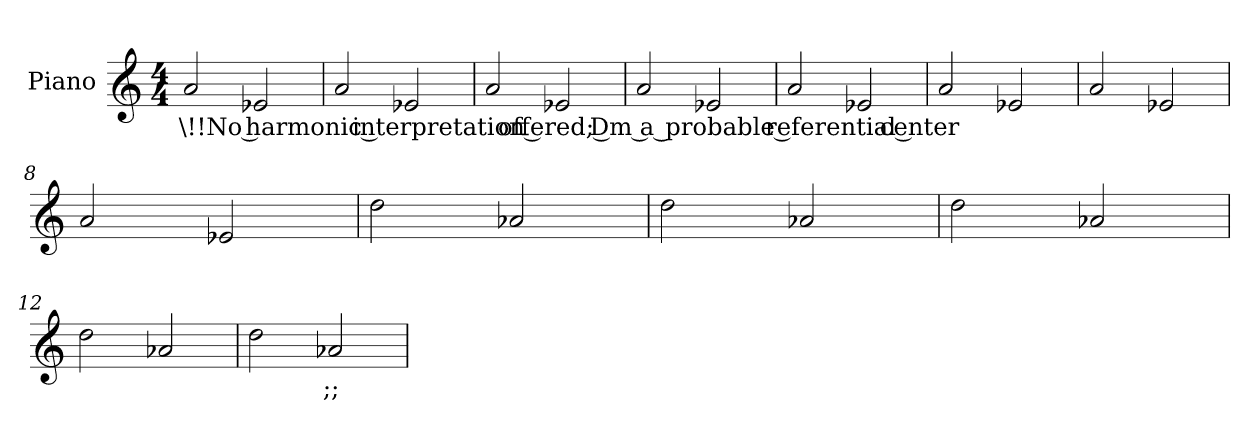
**kern	**text
*part1	*part1
*staff1	*staff1
*I"Piano	*
*I'Pno.	*
!!LO:PB:g=z
*clefG2	*
*k[]	*
*a:	*
*M4/4	*
=1	=1
!	!LO:LY:b:color=#000000
2ai/	\!!No harmonic interpretation offered; Dm a probable referential center
2e-Xi/	.
=2	=2
2ai/	.
2e-Xi/	.
=3	=3
2ai/	.
2e-Xi/	.
=4	=4
2ai/	.
2e-Xi/	.
=5	=5
2ai/	.
2e-Xi/	.
=6	=6
2ai/	.
2e-Xi/	.
!!LO:LB:g=z
=7	=7
2ai/	.
2e-Xi/	.
=8	=8
2ai/	.
2e-Xi/	.
=9	=9
2ddi\	.
2a-Xi/	.
=10	=10
2ddi\	.
2a-Xi/	.
=11	=11
2ddi\	.
2a-Xi/	.
=12	=12
2ddi\	.
2a-Xi/	.
=13	=13
2ddi\	.
!	!LO:LY:b:color=#000000
2a-Xi/	;;
=	=
*-	*-
